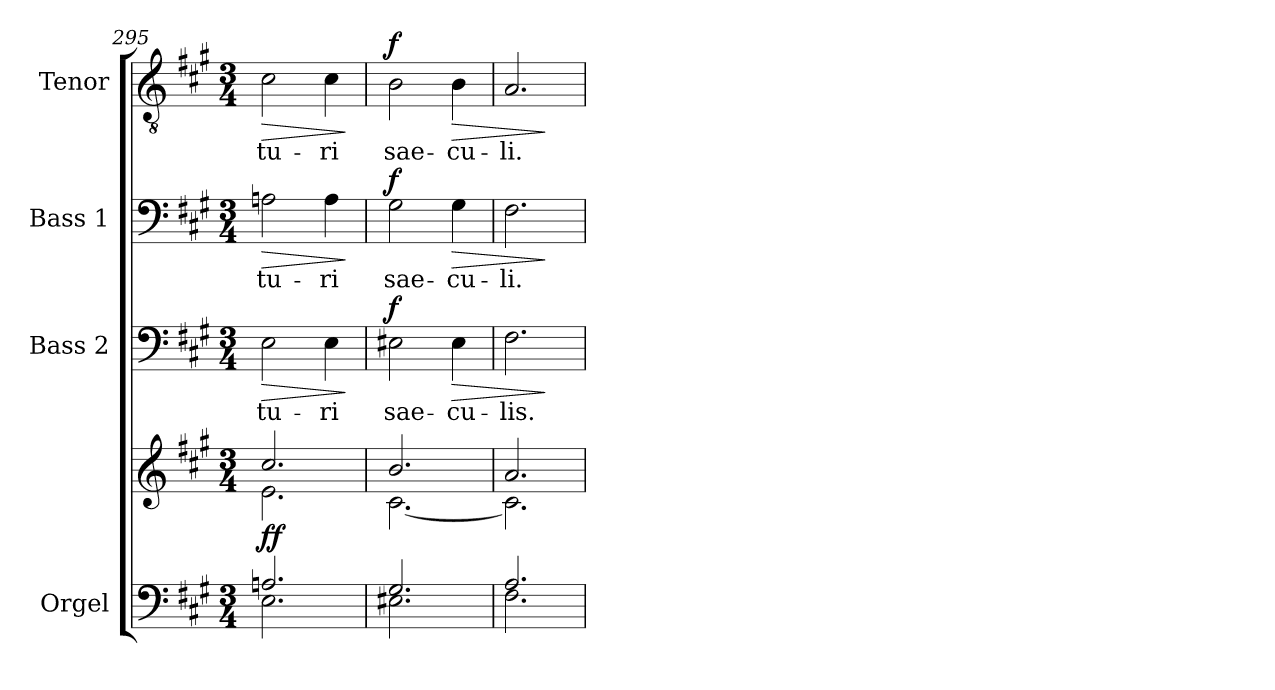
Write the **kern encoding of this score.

**kern	**kern	**dynam	**kern	**text	**dynam	**kern	**text	**dynam	**kern	**text	**dynam
*part4	*part4	*part4	*part3	*part3	*part3	*part2	*part2	*part2	*part1	*part1	*part1
*staff5	*staff4	*staff4/5	*staff3	*staff3	*staff3	*staff2	*staff2	*staff2	*staff1	*staff1	*staff1
*I"Orgel	*	*	*I"Bass 2	*	*	*I"Bass 1	*	*	*I"Tenor	*	*
*I'Org.	*	*	*I'B2.	*	*	*I'B1.	*	*	*I'T.	*	*
*clefF4	*clefG2	*	*clefF4	*	*	*clefF4	*	*	*clefGv2	*	*
*k[f#c#g#]	*k[f#c#g#]	*	*k[f#c#g#]	*	*	*k[f#c#g#]	*	*	*k[f#c#g#]	*	*
*A:	*A:	*	*A:	*	*	*A:	*	*	*A:	*	*
*M3/4	*M3/4	*	*M3/4	*	*	*M3/4	*	*	*M3/4	*	*
=295	=295	=295	=295	=295	=295	=295	=295	=295	=295	=295	=295
*^	*^	*	*	*	*	*	*	*	*	*	*
!	!	!	!	!LO:DY:b	!	!LO:LY:b	!LO:HP:b	!	!LO:LY:b	!LO:HP:b	!	!LO:LY:b	!LO:HP:b
2.An/	2.E\	2.cc#/	2.e\	ff	2E\	-tu-	>	2An\	-tu-	>	2c#\	-tu-	>
!	!	!	!	!	!	!LO:LY:b	!	!	!LO:LY:b	!	!	!LO:LY:b	!
.	.	.	.	.	4E\	-ri	.	4A\	-ri	.	4c#\	-ri	.
*v	*v	*	*	*	*	*	*	*	*	*	*	*	*
*	*v	*v	*	*	*	*	*	*	*	*	*	*
.	.	.	.	.	]	.	.	]	.	.	]
=296	=296	=296	=296	=296	=296	=296	=296	=296	=296	=296	=296
*^	*^	*	*	*	*	*	*	*	*	*	*
!	!	!	!	!	!	!LO:LY:b	!LO:DY:a	!	!LO:LY:b	!LO:DY:a	!	!LO:LY:b	!LO:DY:a
2.G#/	2.E#X\	2.b/	[<2.c#\	.	2E#X\	sae-	f	2G#\	sae-	f	2B\	sae-	f
!	!	!	!	!	!	!LO:LY:b	!LO:HP:b	!	!LO:LY:b	!LO:HP:b	!	!LO:LY:b	!LO:HP:b
.	.	.	.	.	4E#\	-cu-	>	4G#\	-cu-	>	4B\	-cu-	>
!!LO:LB:g=z
=297	=297	=297	=297	=297	=297	=297	=297	=297	=297	=297	=297	=297	=297
!	!	!	!	!	!	!LO:LY:b	!	!	!LO:LY:b	!	!	!LO:LY:b	!
2.A/	2.F#\	2.a/	2.c#\]	.	2.F#\	-lis.	.	2.F#\	-li.	.	2.A/	-li.	.
*v	*v	*	*	*	*	*	*	*	*	*	*	*	*
*	*v	*v	*	*	*	*	*	*	*	*	*	*
.	.	.	.	.	]	.	.	]	.	.	]
=	=	=	=	=	=	=	=	=	=	=	=
*-	*-	*-	*-	*-	*-	*-	*-	*-	*-	*-	*-
